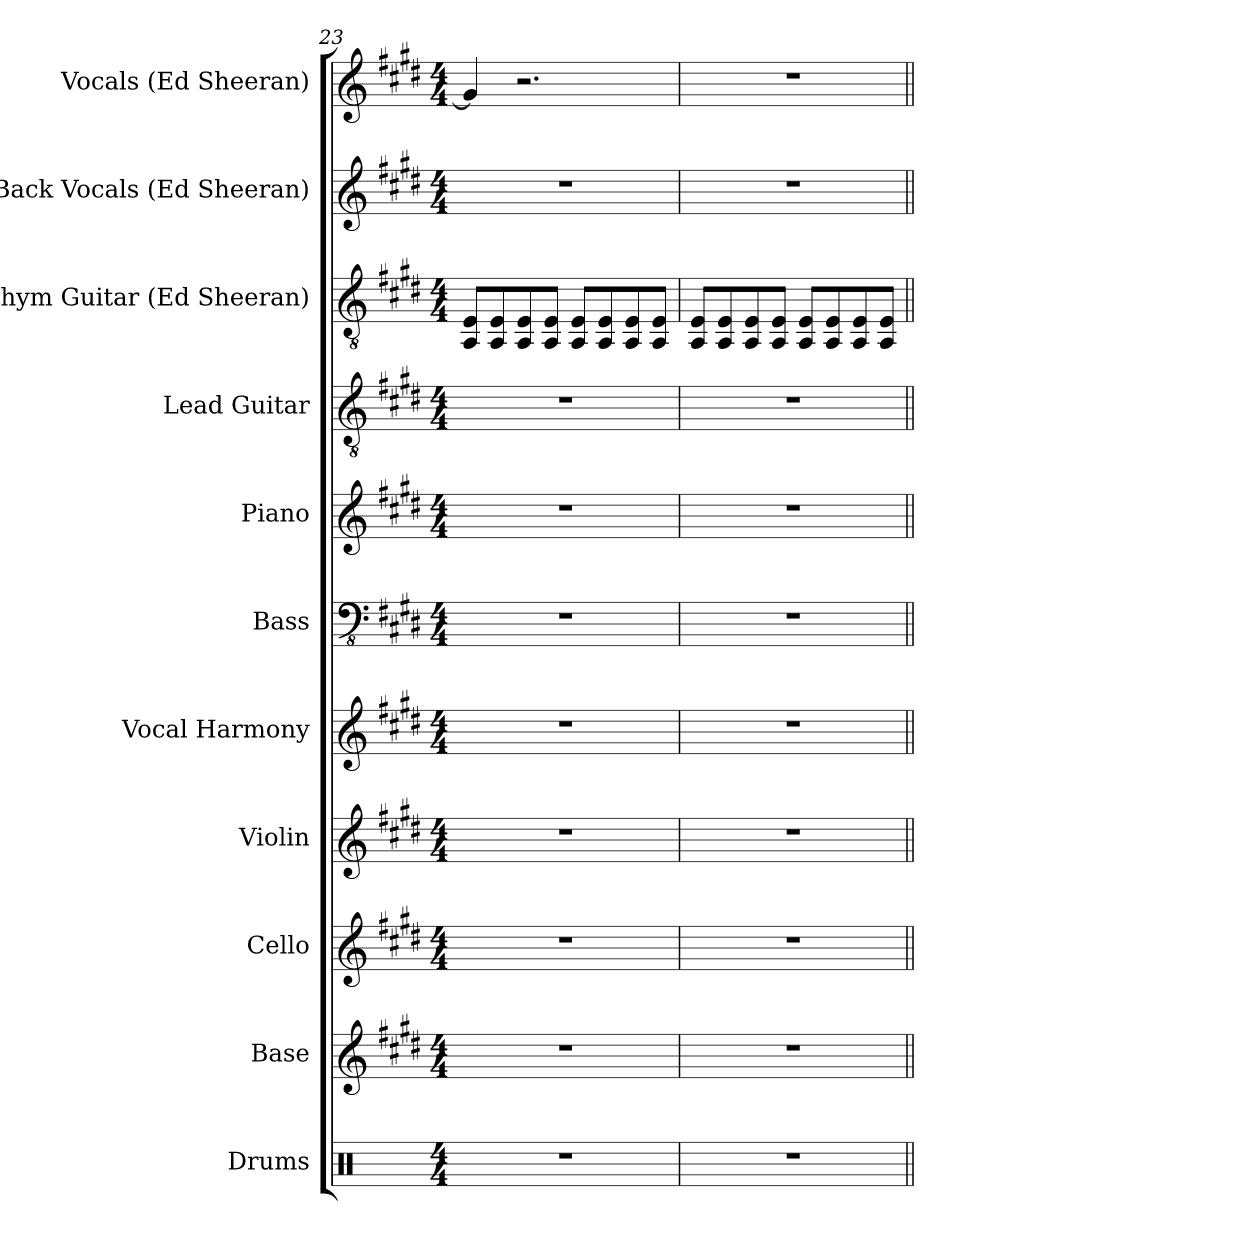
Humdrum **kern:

**kern	**kern	**kern	**kern	**kern	**kern	**kern	**kern	**kern	**kern	**kern
*part11	*part10	*part9	*part8	*part7	*part6	*part5	*part4	*part3	*part2	*part1
*staff11	*staff10	*staff9	*staff8	*staff7	*staff6	*staff5	*staff4	*staff3	*staff2	*staff1
*I"Drums	*I"Base	*I"Cello	*I"Violin	*I"Vocal Harmony	*I"Bass	*I"Piano	*I"Lead Guitar	*I"Rythym Guitar (Ed Sheeran)	*I"Back Vocals (Ed Sheeran)	*I"Vocals (Ed Sheeran)
*	*	*	*I'Vln	*I'V	*	*I'Pno	*	*	*	*
!!LO:PB:g=z
*clefX	*clefG2	*clefG2	*clefG2	*clefG2	*clefFv4	*clefG2	*clefGv2	*clefGv2	*clefG2	*clefG2
*k[]	*k[f#c#g#d#]	*k[f#c#g#d#]	*k[f#c#g#d#]	*k[f#c#g#d#]	*k[f#c#g#d#]	*k[f#c#g#d#]	*k[f#c#g#d#]	*k[f#c#g#d#]	*k[f#c#g#d#]	*k[f#c#g#d#]
*M4/4	*M4/4	*M4/4	*M4/4	*M4/4	*M4/4	*M4/4	*M4/4	*M4/4	*M4/4	*M4/4
=23	=23	=23	=23	=23	=23	=23	=23	=23	=23	=23
1r	1r	1r	1r	1r	1r	1r	1r	8AA/ 8E/L	1r	4g#/]
.	.	.	.	.	.	.	.	8AA/ 8E/	.	.
.	.	.	.	.	.	.	.	8AA/ 8E/	.	2.r
.	.	.	.	.	.	.	.	8AA/ 8E/J	.	.
.	.	.	.	.	.	.	.	8AA/ 8E/L	.	.
.	.	.	.	.	.	.	.	8AA/ 8E/	.	.
.	.	.	.	.	.	.	.	8AA/ 8E/	.	.
.	.	.	.	.	.	.	.	8AA/ 8E/J	.	.
=24	=24	=24	=24	=24	=24	=24	=24	=24	=24	=24
1r	1r	1r	1r	1r	1r	1r	1r	8AA/ 8E/L	1r	1r
.	.	.	.	.	.	.	.	8AA/ 8E/	.	.
.	.	.	.	.	.	.	.	8AA/ 8E/	.	.
.	.	.	.	.	.	.	.	8AA/ 8E/J	.	.
.	.	.	.	.	.	.	.	8AA/ 8E/L	.	.
.	.	.	.	.	.	.	.	8AA/ 8E/	.	.
.	.	.	.	.	.	.	.	8AA/ 8E/	.	.
.	.	.	.	.	.	.	.	8AA/ 8E/J	.	.
=||	=||	=||	=||	=||	=||	=||	=||	=||	=||	=||
*-	*-	*-	*-	*-	*-	*-	*-	*-	*-	*-
